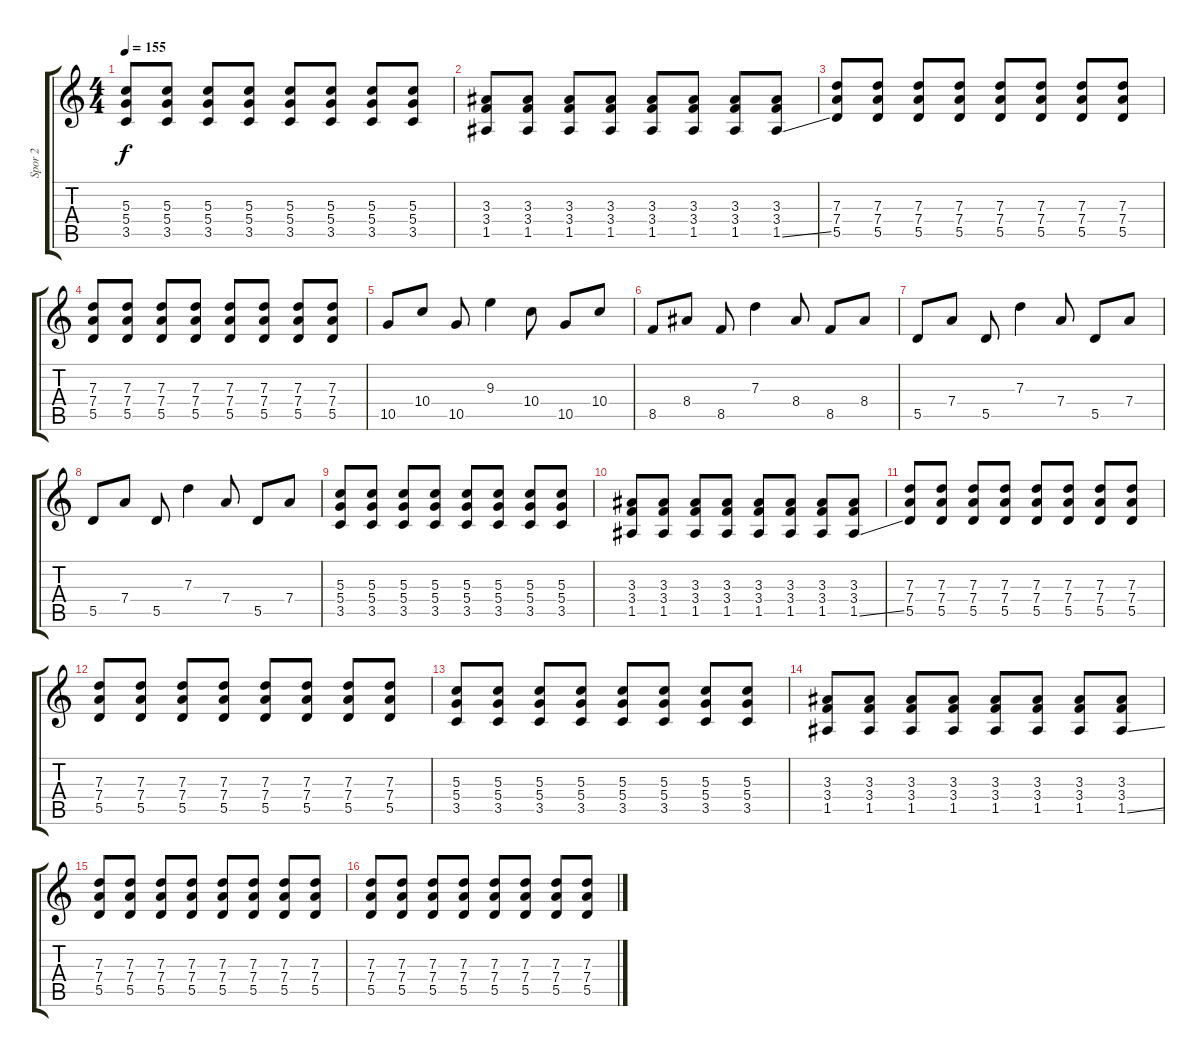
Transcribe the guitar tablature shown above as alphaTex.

\track ("Spor 2" "Spor 2") {instrument overdrivenguitar}
\staff {score tabs}
\tuning (E4 B3 G3 D3 A2 E2) {hide}
\ts (4 4)
\tempo 155
\clef g2
\ks c
(5.3 5.4 3.5).8{dy f} (5.3 5.4 3.5).8 (5.3 5.4 3.5).8 (5.3 5.4 3.5).8 (5.3 5.4 3.5).8 (5.3 5.4 3.5).8 (5.3 5.4 3.5).8 (5.3 5.4 3.5).8 |
(3.3 3.4 1.5).8 (3.3 3.4 1.5).8 (3.3 3.4 1.5).8 (3.3 3.4 1.5).8 (3.3 3.4 1.5).8 (3.3 3.4 1.5).8 (3.3 3.4 1.5).8 (3.3 3.4 1.5{ss}).8 |
(7.3 7.4 5.5).8 (7.3 7.4 5.5).8 (7.3 7.4 5.5).8 (7.3 7.4 5.5).8 (7.3 7.4 5.5).8 (7.3 7.4 5.5).8 (7.3 7.4 5.5).8 (7.3 7.4 5.5).8 |
(7.3 7.4 5.5).8 (7.3 7.4 5.5).8 (7.3 7.4 5.5).8 (7.3 7.4 5.5).8 (7.3 7.4 5.5).8 (7.3 7.4 5.5).8 (7.3 7.4 5.5).8 (7.3 7.4 5.5).8 |
10.5.8 10.4.8 10.5.8 9.3.4 10.4.8 10.5.8 10.4.8 |
8.5.8 8.4.8 8.5.8 7.3.4 8.4.8 8.5.8 8.4.8 |
5.5.8 7.4.8 5.5.8 7.3.4 7.4.8 5.5.8 7.4.8 |
5.5.8 7.4.8 5.5.8 7.3.4 7.4.8 5.5.8 7.4.8 |
(5.3 5.4 3.5).8 (5.3 5.4 3.5).8 (5.3 5.4 3.5).8 (5.3 5.4 3.5).8 (5.3 5.4 3.5).8 (5.3 5.4 3.5).8 (5.3 5.4 3.5).8 (5.3 5.4 3.5).8 |
(3.3 3.4 1.5).8 (3.3 3.4 1.5).8 (3.3 3.4 1.5).8 (3.3 3.4 1.5).8 (3.3 3.4 1.5).8 (3.3 3.4 1.5).8 (3.3 3.4 1.5).8 (3.3 3.4 1.5{ss}).8 |
(7.3 7.4 5.5).8 (7.3 7.4 5.5).8 (7.3 7.4 5.5).8 (7.3 7.4 5.5).8 (7.3 7.4 5.5).8 (7.3 7.4 5.5).8 (7.3 7.4 5.5).8 (7.3 7.4 5.5).8 |
(7.3 7.4 5.5).8 (7.3 7.4 5.5).8 (7.3 7.4 5.5).8 (7.3 7.4 5.5).8 (7.3 7.4 5.5).8 (7.3 7.4 5.5).8 (7.3 7.4 5.5).8 (7.3 7.4 5.5).8 |
(5.3 5.4 3.5).8 (5.3 5.4 3.5).8 (5.3 5.4 3.5).8 (5.3 5.4 3.5).8 (5.3 5.4 3.5).8 (5.3 5.4 3.5).8 (5.3 5.4 3.5).8 (5.3 5.4 3.5).8 |
(3.3 3.4 1.5).8 (3.3 3.4 1.5).8 (3.3 3.4 1.5).8 (3.3 3.4 1.5).8 (3.3 3.4 1.5).8 (3.3 3.4 1.5).8 (3.3 3.4 1.5).8 (3.3 3.4 1.5{ss}).8 |
(7.3 7.4 5.5).8 (7.3 7.4 5.5).8 (7.3 7.4 5.5).8 (7.3 7.4 5.5).8 (7.3 7.4 5.5).8 (7.3 7.4 5.5).8 (7.3 7.4 5.5).8 (7.3 7.4 5.5).8 |
(7.3 7.4 5.5).8 (7.3 7.4 5.5).8 (7.3 7.4 5.5).8 (7.3 7.4 5.5).8 (7.3 7.4 5.5).8 (7.3 7.4 5.5).8 (7.3 7.4 5.5).8 (7.3 7.4 5.5).8
